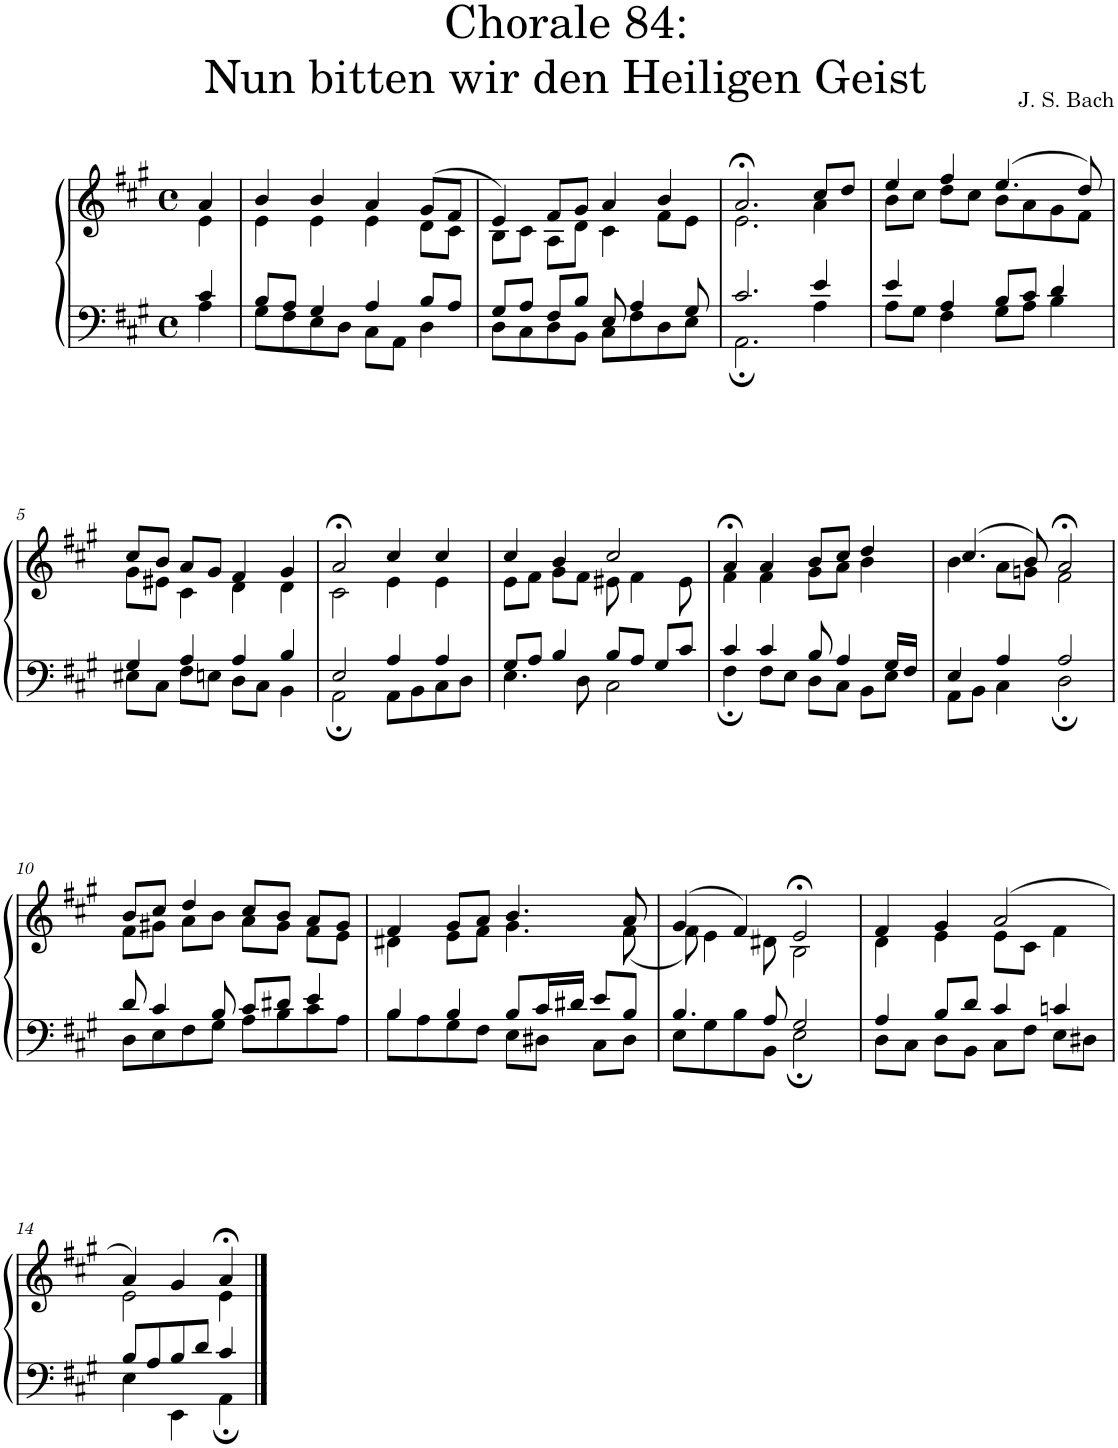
**kern	**kern
*part1	*part1
*staff2	*staff1
*I"S,A	*
*clefF4	*clefG2
*k[f#c#g#]	*k[f#c#g#]
*M4/4	*M4/4
*met(c)	*met(c)
=	=
*^	*^
4c#/	4A\	4a/	4e\
=1	=1	=1	=1
8B/L	8G#\L	4b/	4e\
8A/J	8F#\	.	.
4G#/	8E\	4b/	4e\
.	8D\J	.	.
4A/	8C#\L	4a/	4e\
.	8AA\J	.	.
8B/L	4D\	(>8g#/L	8d\L
8A/J	.	8f#/J	8c#\J
=2	=2	=2	=2
8G#/L	8D\L	4e/)	8B\L
8A/J	8C#\	.	8c#\J
8F#/L	8D\	8f#/L	8A\L
8B/J	8BB\J	8g#/J	8d\J
8E/	8C#\L	4a/	4c#\
4A/	8F#\	.	.
.	8D\	4b/	8f#\L
8G#/	8E\J	.	8e\J
=3	=3	=3	=3
2.c#/	2.AA;\	2.a;</	2.e\
4e/	4A\	8cc#/L	4a\
.	.	8dd/J	.
=4	=4	=4	=4
4e/	8A\L	4ee/	8b\L
.	8G#\J	.	8cc#\J
4A/	4F#\	4ff#/	8dd\L
.	.	.	8cc#\J
8B/L	8G#\L	(>4.ee/	8b\L
8c#/J	8A\J	.	8a\
4d/	4B\	.	8g#\
.	.	8dd/)	8f#\J
!!LO:LB:g=z	!!
=5	=5	=5	=5
4G#/	8E#X\L	8cc#/L	8g#\L
.	8C#\J	8b/J	8e#X\J
4A/	8F#\L	8a/L	4c#\
.	8En\J	8g#/J	.
4A/	8D\L	4f#/	4d\
.	8C#\J	.	.
4B/	4BB\	4g#/	4d\
=6	=6	=6	=6
2E/	2AA;\	2a;</	2c#\
4A/	8AA\L	4cc#/	4e\
.	8BB\	.	.
4A/	8C#\	4cc#/	4e\
.	8D\J	.	.
=7	=7	=7	=7
8G#/L	4.E\	4cc#/	8e\L
8A/J	.	.	8f#\J
4B/	.	4b/	8g#\L
.	8D\	.	8f#\J
8B/L	2C#\	2cc#/	8e#X\
8A/J	.	.	4f#\
8G#/L	.	.	.
8c#/J	.	.	8e#\
=8	=8	=8	=8
4c#/	4F#;\	4a;</	4f#\
4c#/	8F#\L	4a/	4f#\
.	8E\J	.	.
8B/	8D\L	8b/L	8g#\L
4A/	8C#\J	8cc#/J	8a\J
.	8BB\L	4dd/	4b\
16G#/LL	8E\J	.	.
16F#/JJ	.	.	.
=9	=9	=9	=9
4E/	8AA\L	(>4.cc#/	4b\
.	8BB\J	.	.
4A/	4C#\	.	8a\L
.	.	8b/)	8gn\J
2A/	2D;\	2a;</	2f#\
!!LO:LB:g=z	!!
=10	=10	=10	=10
8d/	8D\L	8b/L	8f#\L
4c#/	8E\	8cc#/J	8g#X\J
.	8F#\	4dd/	8a\L
8B/	8G#\J	.	8b\J
8c#/L	8A\L	8cc#/L	8a\L
8d#X/J	8B\	8b/J	8g#\J
4e/	8c#\	8a/L	8f#\L
.	8A\J	8g#/J	8e\J
=11	=11	=11	=11
4B/	8B\L	4f#/	4d#X\
.	8A\	.	.
4B/	8G#\	8g#/L	8e\L
.	8F#\J	8a/J	8f#\J
8B/L	8E\L	4.b/	4.g#\
16c#/L	8D#X\J	.	.
16d#X/JJ	.	.	.
8e/L	8C#\L	.	.
8B/J	8D#\J	8a/	(<8f#\
=12	=12	=12	=12
4.B/	8E\L	(>4g#/	8f#\)
.	8G#\	.	4e\
.	8B\	4f#/)	.
8A/	8BB\J	.	8d#X\
2G#/	2E;\	2e;</	2B\
=13	=13	=13	=13
4A/	8D\L	4f#/	4d\
.	8C#\J	.	.
8B/L	8D\L	4g#/	4e\
8d/J	8BB\J	.	.
4c#/	8C#\L	(>2a/	8e\L
.	8F#\J	.	8c#\J
4cn/	8E\L	.	4f#\
.	8D#X\J	.	.
!!LO:LB:g=z	!!
=14	=14	=14	=14
8B/L	4E\	4a/)	2e\
8A/	.	.	.
8B/	4EE\	4g#/	.
8d/J	.	.	.
4c#/	4AA;\	4a;</	4e\
*v	*v	*	*
*	*v	*v
==	==
*-	*-
